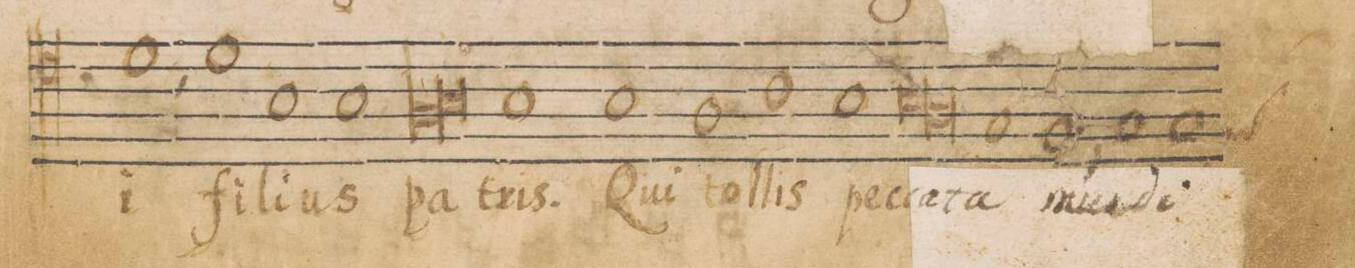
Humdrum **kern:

**kern	**text
*I"TENOR	*
*clefC5	*
*k[]	*
*met(C|)	*
*M2/1	*
*Xlig	*
1d,<	-i
=78-	=78-
1d	fi-
1G	-li-
=79-	=79-
1G,<	-us
*lig	*
1F	pa-
=80-	=80-
1G	.
*Xlig	*
1G	-tris.
=81-	=81-
1G	Qui
1F	tol-
=82-	=82-
1A	-lis
1G	pec-
=83-	=83-
*lig	*
1G	-ca-
1F	.
*Xlig	*
=84-	=84-
1E	-ta
1D	mun-
=85-	=85-
1E	.
*custos:D	*
1E	-di
=86-	=86-
*-	*-
